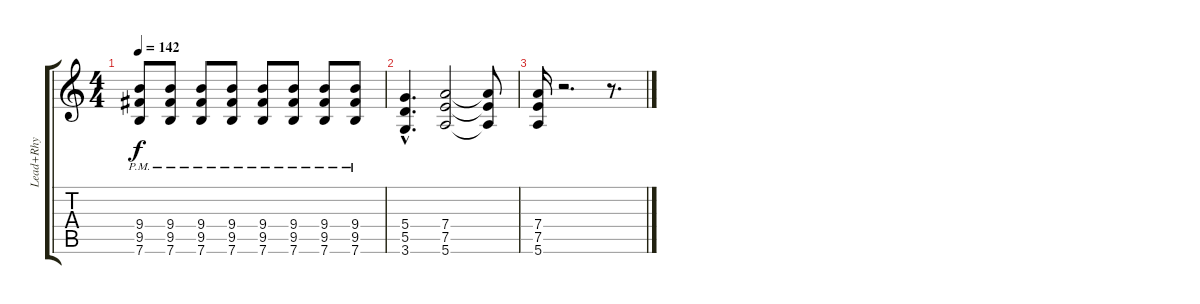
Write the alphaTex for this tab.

\track ("Lead+Rhy" "Lead+Rhy") {instrument distortionguitar}
\staff {score tabs}
\tuning (E4 B3 G3 D3 A2 E2) {hide}
\ts (4 4)
\tempo 142
\clef g2
\ks c
(9.4{pm} 9.5{pm} 7.6{pm}).8{dy f} (9.4{pm} 9.5{pm} 7.6{pm}).8 (9.4{pm} 9.5{pm} 7.6{pm}).8 (9.4{pm} 9.5{pm} 7.6{pm}).8 (9.4{pm} 9.5{pm} 7.6{pm}).8 (9.4{pm} 9.5{pm} 7.6{pm}).8 (9.4{pm} 9.5{pm} 7.6{pm}).8 (9.4{pm} 9.5{pm} 7.6{pm}).8 |
(5.4{hac} 5.5{hac} 3.6{hac}).4{d} (7.4 7.5 5.6).2 (7.4{t} 7.5{t} 5.6{t}).8 |
(7.4 7.5 5.6).16{instrument distortionguitar} r.2{d} r.8{d}
